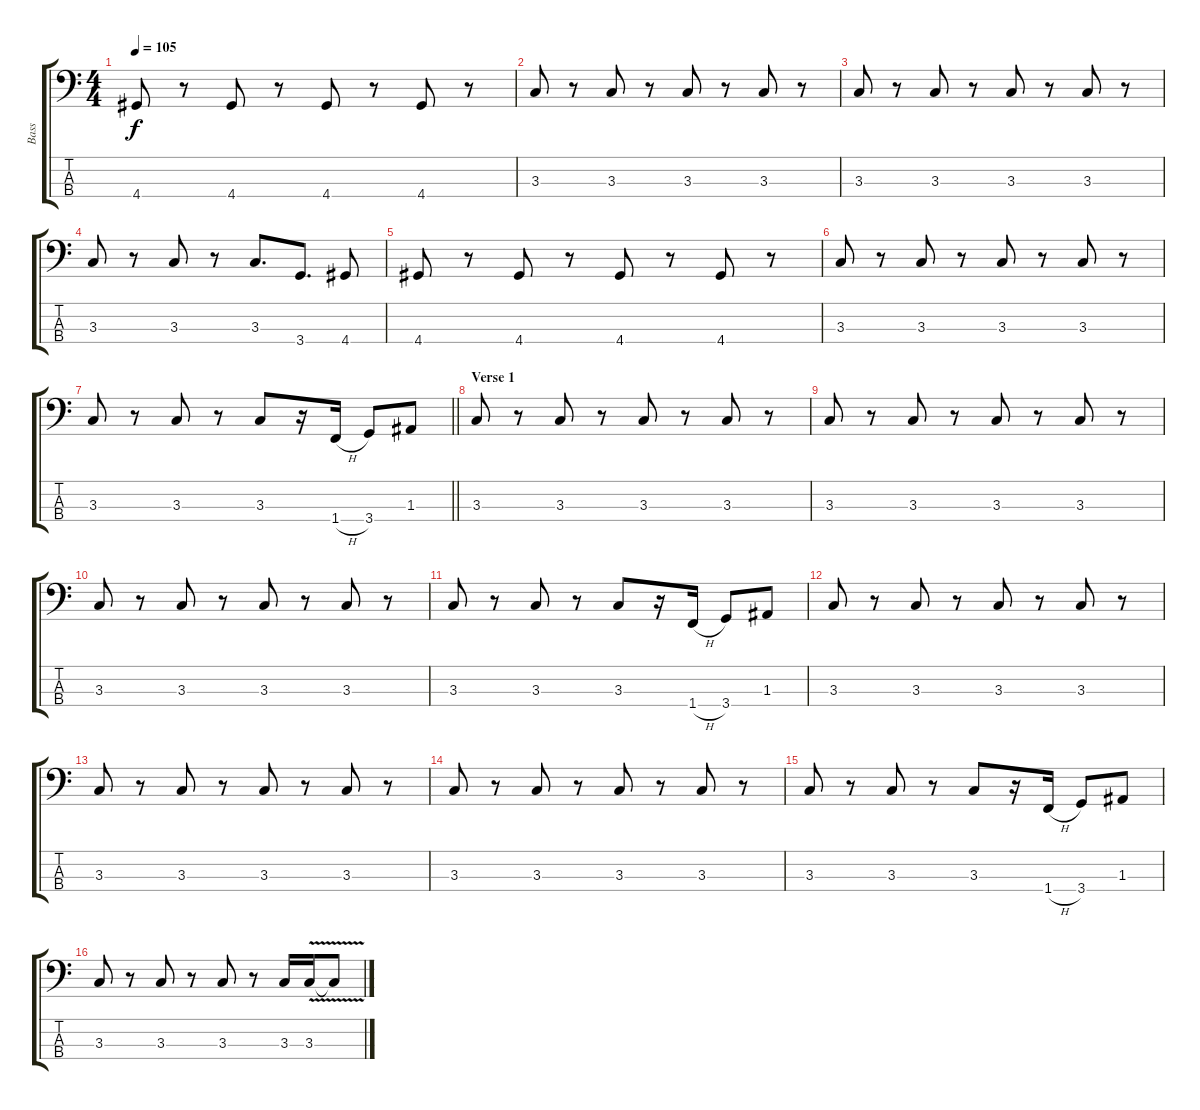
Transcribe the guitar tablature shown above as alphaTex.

\track ("Bass" "Bass") {instrument electricbassfinger}
\staff {score tabs}
\tuning (G2 D2 A1 E1) {hide}
\ts (4 4)
\tempo 105
\clef f4
\ks c
4.4.8{dy f} r.8 4.4.8 r.8 4.4.8 r.8 4.4.8 r.8 |
3.3.8 r.8 3.3.8 r.8 3.3.8 r.8 3.3.8 r.8 |
3.3.8 r.8 3.3.8 r.8 3.3.8 r.8 3.3.8 r.8 |
3.3.8 r.8 3.3.8 r.8 3.3.8{d} 3.4.8{d} 4.4.8 |
4.4.8 r.8 4.4.8 r.8 4.4.8 r.8 4.4.8 r.8 |
3.3.8 r.8 3.3.8 r.8 3.3.8 r.8 3.3.8 r.8 |
\barLineRight lightlight
3.3.8 r.8 3.3.8 r.8 3.3.8 r.16 1.4{h}.16 3.4.8 1.3.8 |
\section ("" "Verse 1")
3.3.8 r.8 3.3.8 r.8 3.3.8 r.8 3.3.8 r.8 |
3.3.8 r.8 3.3.8 r.8 3.3.8 r.8 3.3.8 r.8 |
3.3.8 r.8 3.3.8 r.8 3.3.8 r.8 3.3.8 r.8 |
3.3.8 r.8 3.3.8 r.8 3.3.8 r.16 1.4{h}.16 3.4.8 1.3.8 |
3.3.8 r.8 3.3.8 r.8 3.3.8 r.8 3.3.8 r.8 |
3.3.8 r.8 3.3.8 r.8 3.3.8 r.8 3.3.8 r.8 |
3.3.8 r.8 3.3.8 r.8 3.3.8 r.8 3.3.8 r.8 |
3.3.8 r.8 3.3.8 r.8 3.3.8 r.16 1.4{h}.16 3.4.8 1.3.8 |
3.3.8 r.8 3.3.8 r.8 3.3.8 r.8 3.3.16 3.3{v}.16 3.3{t}.8
